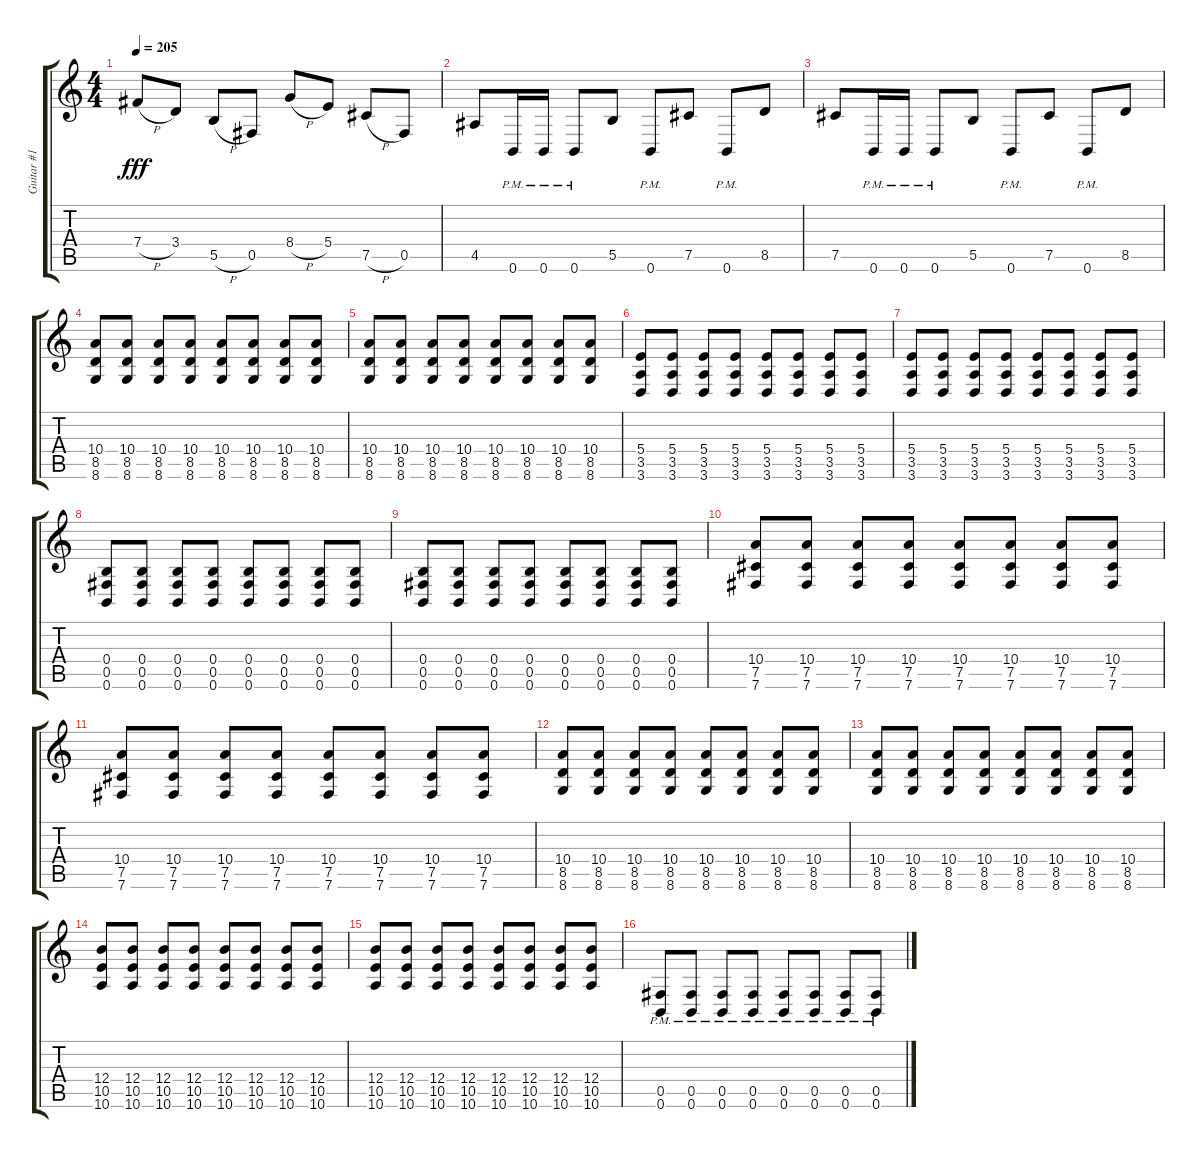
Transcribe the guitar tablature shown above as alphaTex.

\track ("Guitar #1" "Guitar #1") {instrument overdrivenguitar}
\staff {score tabs}
\tuning (Db4 Ab3 E3 B2 Gb2 B1) {hide}
\ts (4 4)
\tempo 205
\clef g2
\ks c
7.4{h}.8{dy fff} 3.4.8 5.5{h}.8 0.5.8 8.4{h}.8 5.4.8 7.5{h}.8 0.5.8 |
4.5.8 0.6{pm}.16 0.6{pm}.16 0.6{pm}.8 5.5.8 0.6{pm}.8 7.5.8 0.6{pm}.8 8.5.8 |
7.5.8 0.6{pm}.16 0.6{pm}.16 0.6{pm}.8 5.5.8 0.6{pm}.8 7.5.8 0.6{pm}.8 8.5.8 |
(10.4 8.5 8.6).8 (10.4 8.5 8.6).8 (10.4 8.5 8.6).8 (10.4 8.5 8.6).8 (10.4 8.5 8.6).8 (10.4 8.5 8.6).8 (10.4 8.5 8.6).8 (10.4 8.5 8.6).8 |
(10.4 8.5 8.6).8 (10.4 8.5 8.6).8 (10.4 8.5 8.6).8 (10.4 8.5 8.6).8 (10.4 8.5 8.6).8 (10.4 8.5 8.6).8 (10.4 8.5 8.6).8 (10.4 8.5 8.6).8 |
(5.4 3.5 3.6).8 (5.4 3.5 3.6).8 (5.4 3.5 3.6).8 (5.4 3.5 3.6).8 (5.4 3.5 3.6).8 (5.4 3.5 3.6).8 (5.4 3.5 3.6).8 (5.4 3.5 3.6).8 |
(5.4 3.5 3.6).8 (5.4 3.5 3.6).8 (5.4 3.5 3.6).8 (5.4 3.5 3.6).8 (5.4 3.5 3.6).8 (5.4 3.5 3.6).8 (5.4 3.5 3.6).8 (5.4 3.5 3.6).8 |
(0.4 0.5 0.6).8 (0.4 0.5 0.6).8 (0.4 0.5 0.6).8 (0.4 0.5 0.6).8 (0.4 0.5 0.6).8 (0.4 0.5 0.6).8 (0.4 0.5 0.6).8 (0.4 0.5 0.6).8 |
(0.4 0.5 0.6).8 (0.4 0.5 0.6).8 (0.4 0.5 0.6).8 (0.4 0.5 0.6).8 (0.4 0.5 0.6).8 (0.4 0.5 0.6).8 (0.4 0.5 0.6).8 (0.4 0.5 0.6).8 |
(10.4 7.5 7.6).8 (10.4 7.5 7.6).8 (10.4 7.5 7.6).8 (10.4 7.5 7.6).8 (10.4 7.5 7.6).8 (10.4 7.5 7.6).8 (10.4 7.5 7.6).8 (10.4 7.5 7.6).8 |
(10.4 7.5 7.6).8 (10.4 7.5 7.6).8 (10.4 7.5 7.6).8 (10.4 7.5 7.6).8 (10.4 7.5 7.6).8 (10.4 7.5 7.6).8 (10.4 7.5 7.6).8 (10.4 7.5 7.6).8 |
(10.4 8.5 8.6).8 (10.4 8.5 8.6).8 (10.4 8.5 8.6).8 (10.4 8.5 8.6).8 (10.4 8.5 8.6).8 (10.4 8.5 8.6).8 (10.4 8.5 8.6).8 (10.4 8.5 8.6).8 |
(10.4 8.5 8.6).8 (10.4 8.5 8.6).8 (10.4 8.5 8.6).8 (10.4 8.5 8.6).8 (10.4 8.5 8.6).8 (10.4 8.5 8.6).8 (10.4 8.5 8.6).8 (10.4 8.5 8.6).8 |
(12.4 10.5 10.6).8 (12.4 10.5 10.6).8 (12.4 10.5 10.6).8 (12.4 10.5 10.6).8 (12.4 10.5 10.6).8 (12.4 10.5 10.6).8 (12.4 10.5 10.6).8 (12.4 10.5 10.6).8 |
(12.4 10.5 10.6).8 (12.4 10.5 10.6).8 (12.4 10.5 10.6).8 (12.4 10.5 10.6).8 (12.4 10.5 10.6).8 (12.4 10.5 10.6).8 (12.4 10.5 10.6).8 (12.4 10.5 10.6).8 |
(0.5{pm} 0.6{pm}).8 (0.5{pm} 0.6{pm}).8 (0.5{pm} 0.6{pm}).8 (0.5{pm} 0.6{pm}).8 (0.5{pm} 0.6{pm}).8 (0.5{pm} 0.6{pm}).8 (0.5{pm} 0.6{pm}).8 (0.5{pm} 0.6{pm}).8
